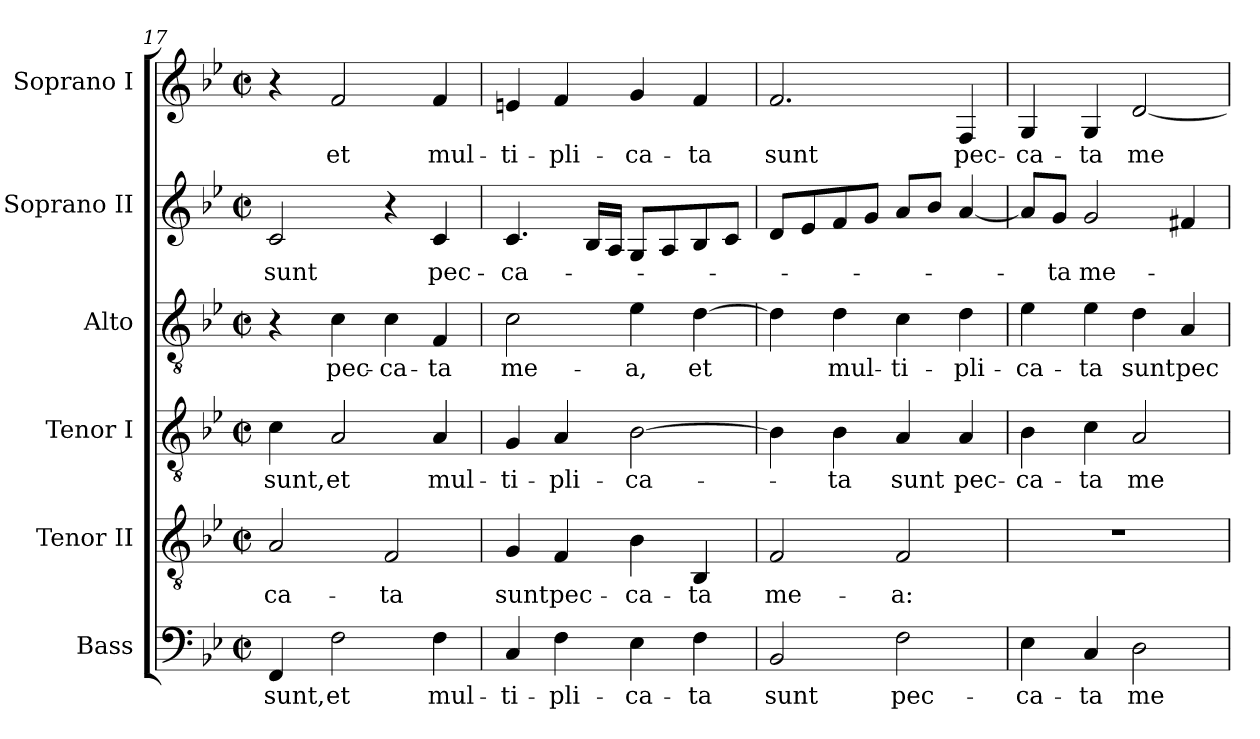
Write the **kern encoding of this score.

**kern	**text	**kern	**text	**kern	**text	**kern	**text	**kern	**text	**kern	**text
*part6	*part6	*part5	*part5	*part4	*part4	*part3	*part3	*part2	*part2	*part1	*part1
*staff6	*staff6	*staff5	*staff5	*staff4	*staff4	*staff3	*staff3	*staff2	*staff2	*staff1	*staff1
*I"Bass	*	*I"Tenor II	*	*I"Tenor I	*	*I"Alto	*	*I"Soprano II	*	*I"Soprano I	*
*I'B.	*	*I'T. II	*	*I'T. I	*	*I'A.	*	*I'S. II	*	*I'S. I	*
*clefF4	*	*clefGv2	*	*clefGv2	*	*clefGv2	*	*clefG2	*	*clefG2	*
*	*	*ITrd7c12	*	*ITrd7c12	*	*	*	*	*	*	*
*k[b-e-]	*	*k[b-e-]	*	*k[b-e-]	*	*k[b-e-]	*	*k[b-e-]	*	*k[b-e-]	*
*g:	*	*g:	*	*g:	*	*g:	*	*g:	*	*g:	*
*M2/2	*	*M2/2	*	*M2/2	*	*M2/2	*	*M2/2	*	*M2/2	*
*met(c|)	*	*met(c|)	*	*met(c|)	*	*met(c|)	*	*met(c|)	*	*met(c|)	*
=17	=17	=17	=17	=17	=17	=17	=17	=17	=17	=17	=17
!	!LO:LY:b:color=#000000	!	!	!	!	!	!	!	!	!	!
!	!	!	!LO:LY:b:color=#000000	!	!	!	!	!	!	!	!
!	!	!	!	!	!LO:LY:b:color=#000000	!	!	!	!	!	!
!	!	!	!	!	!	!	!	!	!LO:LY:b:color=#000000	!	!
4FFi/	sunt,	2AAi/	-ca-	4Ci\	sunt,	4r	.	2ci/	sunt	4r	.
!	!LO:LY:b:color=#000000	!	!	!	!	!	!	!	!	!	!
!	!	!	!	!	!LO:LY:b:color=#000000	!	!	!	!	!	!
!	!	!	!	!	!	!	!LO:LY:b:color=#000000	!	!	!	!
!	!	!	!	!	!	!	!	!	!	!	!LO:LY:b:color=#000000
2Fi\	et	.	.	2AAi/	et	4ci\	pec-	.	.	2fi/	et
!	!	!	!LO:LY:b:color=#000000	!	!	!	!	!	!	!	!
!	!	!	!	!	!	!	!LO:LY:b:color=#000000	!	!	!	!
.	.	2FFi/	-ta	.	.	4ci\	-ca-	4r	.	.	.
!	!LO:LY:b:color=#000000	!	!	!	!	!	!	!	!	!	!
!	!	!	!	!	!LO:LY:b:color=#000000	!	!	!	!	!	!
!	!	!	!	!	!	!	!LO:LY:b:color=#000000	!	!	!	!
!	!	!	!	!	!	!	!	!	!LO:LY:b:color=#000000	!	!
!	!	!	!	!	!	!	!	!	!	!	!LO:LY:b:color=#000000
4Fi\	mul-	.	.	4AAi/	mul-	4Fi/	-ta	4ci/	pec-	4fi/	mul-
=18	=18	=18	=18	=18	=18	=18	=18	=18	=18	=18	=18
!	!LO:LY:b:color=#000000	!	!	!	!	!	!	!	!	!	!
!	!	!	!LO:LY:b:color=#000000	!	!	!	!	!	!	!	!
!	!	!	!	!	!LO:LY:b:color=#000000	!	!	!	!	!	!
!	!	!	!	!	!	!	!LO:LY:b:color=#000000	!	!	!	!
!	!	!	!	!	!	!	!	!	!LO:LY:b:color=#000000	!	!
!	!	!	!	!	!	!	!	!	!	!	!LO:LY:b:color=#000000
4Ci/	-ti-	4GGi/	sunt	4GGi/	-ti-	2ci\	me-	4.ci/	-ca-	4eni/	-ti-
!	!LO:LY:b:color=#000000	!	!	!	!	!	!	!	!	!	!
!	!	!	!LO:LY:b:color=#000000	!	!	!	!	!	!	!	!
!	!	!	!	!	!LO:LY:b:color=#000000	!	!	!	!	!	!
!	!	!	!	!	!	!	!	!	!	!	!LO:LY:b:color=#000000
4Fi\	-pli-	4FFi/	pec-	4AAi/	-pli-	.	.	.	.	4fi/	-pli-
.	.	.	.	.	.	.	.	16B-i/LL	.	.	.
.	.	.	.	.	.	.	.	16Ai/JJ	.	.	.
!	!LO:LY:b:color=#000000	!	!	!	!	!	!	!	!	!	!
!	!	!	!LO:LY:b:color=#000000	!	!	!	!	!	!	!	!
!	!	!	!	!	!LO:LY:b:color=#000000	!	!	!	!	!	!
!	!	!	!	!	!	!	!LO:LY:b:color=#000000	!	!	!	!
!	!	!	!	!	!	!	!	!	!	!	!LO:LY:b:color=#000000
4E-i\	-ca-	4BB-i\	-ca-	[>2BB-i\	-ca-	4e-i\	-a,	8Gi/L	.	4gi/	-ca-
.	.	.	.	.	.	.	.	8Ai/	.	.	.
!	!LO:LY:b:color=#000000	!	!	!	!	!	!	!	!	!	!
!	!	!	!LO:LY:b:color=#000000	!	!	!	!	!	!	!	!
!	!	!	!	!	!	!	!LO:LY:b:color=#000000	!	!	!	!
!	!	!	!	!	!	!	!	!	!	!	!LO:LY:b:color=#000000
4Fi\	-ta	4BBB-i/	-ta	.	.	[>4di\	et	8B-i/	.	4fi/	-ta
.	.	.	.	.	.	.	.	8ci/J	.	.	.
=19	=19	=19	=19	=19	=19	=19	=19	=19	=19	=19	=19
!	!LO:LY:b:color=#000000	!	!	!	!	!	!	!	!	!	!
!	!	!	!LO:LY:b:color=#000000	!	!	!	!	!	!	!	!
!	!	!	!	!	!	!	!	!	!	!	!LO:LY:b:color=#000000
2BB-i/	sunt	2FFi/	me-	4BB-i\]	.	4di\]	.	8di/L	.	2.fi/	sunt
.	.	.	.	.	.	.	.	8e-i/	.	.	.
!	!	!	!	!	!LO:LY:b:color=#000000	!	!	!	!	!	!
!	!	!	!	!	!	!	!LO:LY:b:color=#000000	!	!	!	!
.	.	.	.	4BB-i\	-ta	4di\	mul-	8fi/	.	.	.
.	.	.	.	.	.	.	.	8gi/J	.	.	.
!	!LO:LY:b:color=#000000	!	!	!	!	!	!	!	!	!	!
!	!	!	!LO:LY:b:color=#000000	!	!	!	!	!	!	!	!
!	!	!	!	!	!LO:LY:b:color=#000000	!	!	!	!	!	!
!	!	!	!	!	!	!	!LO:LY:b:color=#000000	!	!	!	!
2Fi\	pec-	2FFi/	-a:	4AAi/	sunt	4ci\	-ti-	8ai/L	.	.	.
.	.	.	.	.	.	.	.	8b-i/J	.	.	.
!	!	!	!	!	!LO:LY:b:color=#000000	!	!	!	!	!	!
!	!	!	!	!	!	!	!LO:LY:b:color=#000000	!	!	!	!
!	!	!	!	!	!	!	!	!	!	!	!LO:LY:b:color=#000000
.	.	.	.	4AAi/	pec-	4di\	-pli-	[<4ai/	.	4Fi/	pec-
=20	=20	=20	=20	=20	=20	=20	=20	=20	=20	=20	=20
!	!LO:LY:b:color=#000000	!	!	!	!	!	!	!	!	!	!
!	!	!	!	!	!LO:LY:b:color=#000000	!	!	!	!	!	!
!	!	!	!	!	!	!	!LO:LY:b:color=#000000	!	!	!	!
!	!	!	!	!	!	!	!	!	!	!	!LO:LY:b:color=#000000
4E-i\	-ca-	1r	.	4BB-i\	-ca-	4e-i\	-ca-	8ai/L]	.	4Gi/	-ca-
!	!	!	!	!	!	!	!	!	!LO:LY:b:color=#000000	!	!
.	.	.	.	.	.	.	.	8gi/J	-ta	.	.
!	!LO:LY:b:color=#000000	!	!	!	!	!	!	!	!	!	!
!	!	!	!	!	!LO:LY:b:color=#000000	!	!	!	!	!	!
!	!	!	!	!	!	!	!LO:LY:b:color=#000000	!	!	!	!
!	!	!	!	!	!	!	!	!	!LO:LY:b:color=#000000	!	!
!	!	!	!	!	!	!	!	!	!	!	!LO:LY:b:color=#000000
4Ci/	-ta	.	.	4Ci\	-ta	4e-i\	-ta	2gi/	me-	4Gi/	-ta
!	!LO:LY:b:color=#000000	!	!	!	!	!	!	!	!	!	!
!	!	!	!	!	!LO:LY:b:color=#000000	!	!	!	!	!	!
!	!	!	!	!	!	!	!LO:LY:b:color=#000000	!	!	!	!
!	!	!	!	!	!	!	!	!	!	!	!LO:LY:b:color=#000000
2Di\	me-	.	.	2AAi/	me-	4di\	sunt	.	.	[<2di/	me-
!	!	!	!	!	!	!	!LO:LY:b:color=#000000	!	!	!	!
.	.	.	.	.	.	4Ai/	pec-	4f#Xi/	.	.	.
=	=	=	=	=	=	=	=	=	=	=	=
*-	*-	*-	*-	*-	*-	*-	*-	*-	*-	*-	*-
